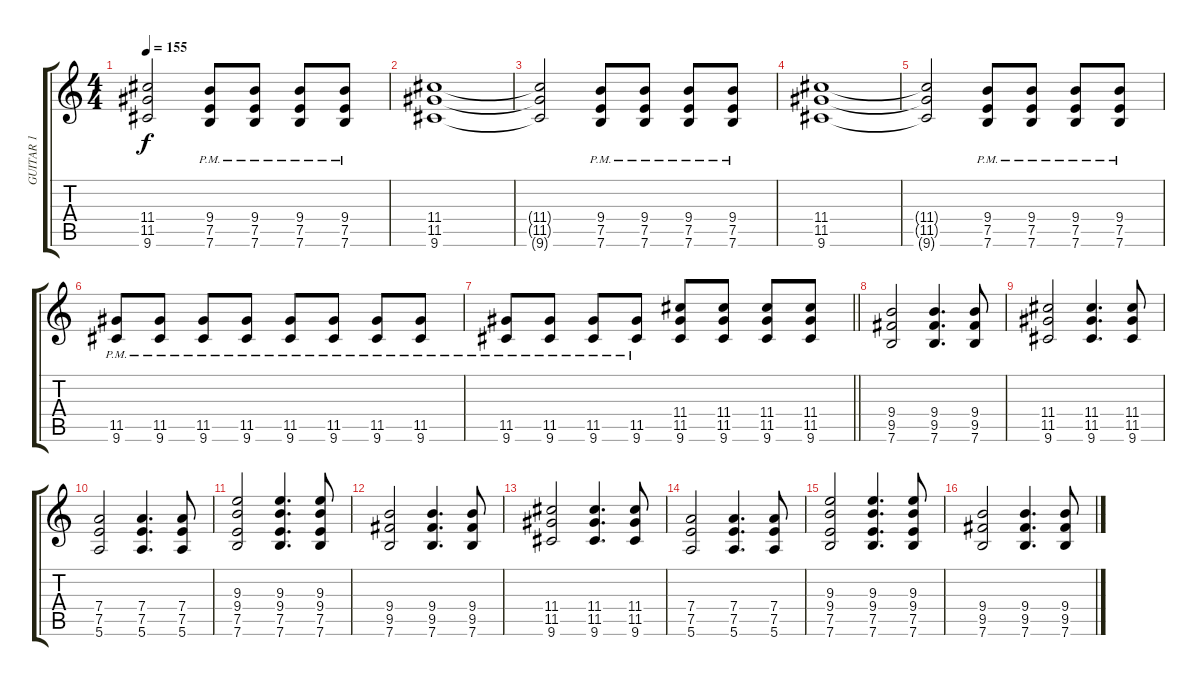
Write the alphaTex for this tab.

\track ("GUITAR 1" "GUITAR 1") {instrument distortionguitar}
\staff {score tabs}
\tuning (E4 B3 G3 D3 A2 E2) {hide}
\ts (4 4)
\tempo 155
\clef g2
\ks c
(11.4{t} 11.5{t} 9.6{t}).2{dy f} (9.4{pm} 7.5 7.6).8 (9.4{pm} 7.5 7.6).8 (9.4{pm} 7.5 7.6).8 (9.4{pm} 7.5 7.6).8 |
(11.4 11.5 9.6).1 |
(11.4{t} 11.5{t} 9.6{t}).2 (9.4{pm} 7.5 7.6).8 (9.4{pm} 7.5 7.6).8 (9.4{pm} 7.5 7.6).8 (9.4{pm} 7.5 7.6).8 |
(11.4 11.5 9.6).1 |
(11.4{t} 11.5{t} 9.6{t}).2 (9.4{pm} 7.5 7.6).8 (9.4{pm} 7.5 7.6).8 (9.4{pm} 7.5 7.6).8 (9.4{pm} 7.5 7.6).8 |
(11.5{pm} 9.6).8 (11.5{pm} 9.6).8 (11.5{pm} 9.6).8 (11.5{pm} 9.6).8 (11.5{pm} 9.6).8 (11.5{pm} 9.6).8 (11.5{pm} 9.6).8 (11.5{pm} 9.6).8 |
\barLineRight lightlight
(11.5{pm} 9.6).8 (11.5{pm} 9.6).8 (11.5{pm} 9.6).8 (11.5{pm} 9.6).8 (11.4 11.5 9.6).8 (11.4 11.5 9.6).8 (11.4 11.5 9.6).8 (11.4 11.5 9.6).8 |
\section ("" "")
(9.4 9.5 7.6).2 (9.4 9.5 7.6).4{d} (9.4 9.5 7.6).8 |
(11.4 11.5 9.6).2 (11.4 11.5 9.6).4{d} (11.4 11.5 9.6).8 |
(7.4 7.5 5.6).2 (7.4 7.5 5.6).4{d} (7.4 7.5 5.6).8 |
(9.3 9.4 7.5 7.6).2 (9.3 9.4 7.5 7.6).4{d} (9.3 9.4 7.5 7.6).8 |
(9.4 9.5 7.6).2 (9.4 9.5 7.6).4{d} (9.4 9.5 7.6).8 |
(11.4 11.5 9.6).2 (11.4 11.5 9.6).4{d} (11.4 11.5 9.6).8 |
(7.4 7.5 5.6).2 (7.4 7.5 5.6).4{d} (7.4 7.5 5.6).8 |
(9.3 9.4 7.5 7.6).2 (9.3 9.4 7.5 7.6).4{d} (9.3 9.4 7.5 7.6).8 |
(9.4 9.5 7.6).2 (9.4 9.5 7.6).4{d} (9.4 9.5 7.6).8
